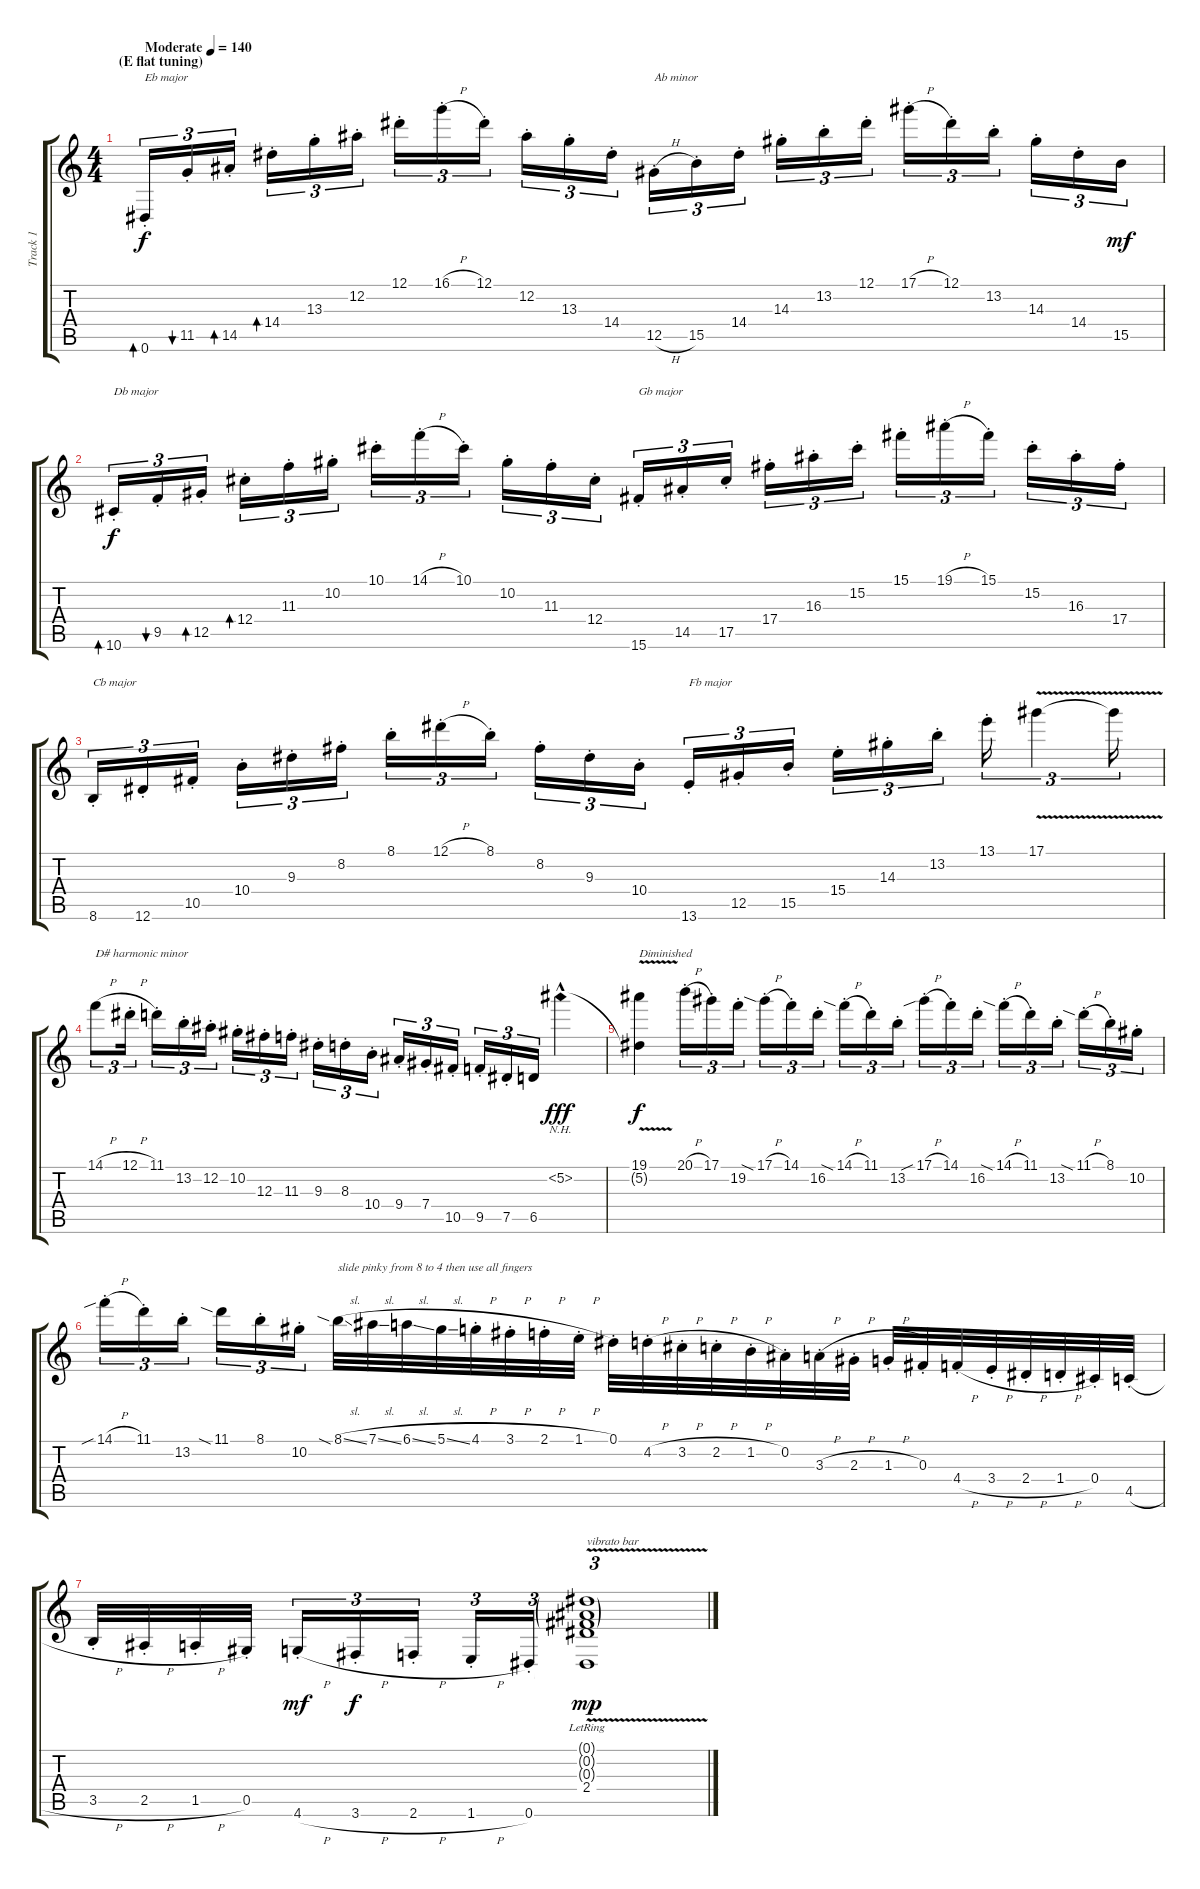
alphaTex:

\track ("Track 1" "Track 1") {instrument overdrivenguitar}
\staff {score tabs}
\tuning (Eb4 Bb3 Gb3 Db3 Ab2 Eb2) {hide}
\ts (4 4)
\section ("" "(E flat tuning)")
\tempo (140 "Moderate")
\clef g2
\ks c
0.6{st}.16{tu (3 2) bd 480 txt "Eb major" dy f instrument overdrivenguitar} 11.5{st}.16{tu (3 2) bu 60} 14.5{st}.16{tu (3 2) bd 60 beam splitsecondary} 14.4{st}.16{tu (3 2) bd 60} 13.3{st}.16{tu (3 2)} 12.2{st}.16{tu (3 2)} 12.1{st}.16{tu (3 2)} 16.1{h st}.16{tu (3 2)} 12.1{st}.16{tu (3 2) beam splitsecondary} 12.2{st}.16{tu (3 2)} 13.3{st}.16{tu (3 2)} 14.4{st}.16{tu (3 2)} 12.5{h st}.16{tu (3 2) txt "Ab minor"} 15.5{st}.16{tu (3 2)} 14.4{st}.16{tu (3 2) beam splitsecondary} 14.3{st}.16{tu (3 2)} 13.2{st}.16{tu (3 2)} 12.1{st}.16{tu (3 2)} 17.1{h st}.16{tu (3 2)} 12.1{st}.16{tu (3 2)} 13.2{st}.16{tu (3 2) beam splitsecondary} 14.3{st}.16{tu (3 2)} 14.4{st}.16{tu (3 2)} 15.5.16{tu (3 2) dy mf} |
10.6{st}.16{tu (3 2) bd 60 txt "Db major" dy f} 9.5{st}.16{tu (3 2) bu 60} 12.5{st}.16{tu (3 2) bd 60 beam splitsecondary} 12.4{st}.16{tu (3 2) bd 60} 11.3{st}.16{tu (3 2)} 10.2{st}.16{tu (3 2)} 10.1{st}.16{tu (3 2)} 14.1{h st}.16{tu (3 2)} 10.1{st}.16{tu (3 2) beam splitsecondary} 10.2{st}.16{tu (3 2)} 11.3{st}.16{tu (3 2)} 12.4{st}.16{tu (3 2)} 15.6{st}.16{tu (3 2) txt "Gb major"} 14.5{st}.16{tu (3 2)} 17.5{st}.16{tu (3 2) beam splitsecondary} 17.4{st}.16{tu (3 2)} 16.3{st}.16{tu (3 2)} 15.2{st}.16{tu (3 2)} 15.1{st}.16{tu (3 2)} 19.1{h st}.16{tu (3 2)} 15.1{st}.16{tu (3 2) beam splitsecondary} 15.2{st}.16{tu (3 2)} 16.3{st}.16{tu (3 2)} 17.4{st}.16{tu (3 2)} |
8.6{st}.16{tu (3 2) txt "Cb major"} 12.6{st}.16{tu (3 2)} 10.5{st}.16{tu (3 2) beam splitsecondary} 10.4{st}.16{tu (3 2)} 9.3{st}.16{tu (3 2)} 8.2{st}.16{tu (3 2)} 8.1{st}.16{tu (3 2)} 12.1{h st}.16{tu (3 2)} 8.1{st}.16{tu (3 2) beam splitsecondary} 8.2{st}.16{tu (3 2)} 9.3{st}.16{tu (3 2)} 10.4{st}.16{tu (3 2)} 13.6{st}.16{tu (3 2) txt "Fb major"} 12.5{st}.16{tu (3 2)} 15.5{st}.16{tu (3 2) beam splitsecondary} 15.4{st}.16{tu (3 2)} 14.3{st}.16{tu (3 2)} 13.2{st}.16{tu (3 2)} 13.1{st}.16{tu (3 2)} 17.1{v}.4{tu (3 2)} 17.1{t}.16{tu (3 2)} |
14.1{h}.8{tu (3 2) txt "D# harmonic minor"} 12.1{h st}.16{tu (3 2) beam splitsecondary} 11.1{st}.16{tu (3 2)} 13.2{st}.16{tu (3 2)} 12.2{st}.16{tu (3 2)} 10.2{st}.16{tu (3 2)} 12.3{st}.16{tu (3 2)} 11.3{st}.16{tu (3 2) beam splitsecondary} 9.3{st}.16{tu (3 2)} 8.3{st}.16{tu (3 2)} 10.4{st}.16{tu (3 2)} 9.4{st}.16{tu (3 2)} 7.4{st}.16{tu (3 2)} 10.5{st}.16{tu (3 2) beam splitsecondary} 9.5{st}.16{tu (3 2)} 7.5{st}.16{tu (3 2)} 6.5.16{tu (3 2)} 5.2{nh hac}.4{dy fff} |
(19.1{v} 5.2{t}).4{txt "Diminished" dy f} 20.1{h st}.16{tu (3 2)} 17.1{st}.16{tu (3 2)} 19.2{st}.16{tu (3 2) beam splitsecondary} 17.1{sia h st}.16{tu (3 2)} 14.1{st}.16{tu (3 2)} 16.2{st}.16{tu (3 2)} 14.1{sia h st}.16{tu (3 2)} 11.1{st}.16{tu (3 2)} 13.2{st}.16{tu (3 2) beam splitsecondary} 17.1{sib h st}.16{tu (3 2)} 14.1{st}.16{tu (3 2)} 16.2{st}.16{tu (3 2)} 14.1{sia h st}.16{tu (3 2)} 11.1{st}.16{tu (3 2)} 13.2{st}.16{tu (3 2) beam splitsecondary} 11.1{sia h st}.16{tu (3 2)} 8.1{st}.16{tu (3 2)} 10.2{st}.16{tu (3 2)} |
14.1{sib h st}.16{tu (3 2)} 11.1{st}.16{tu (3 2)} 13.2{st}.16{tu (3 2) beam splitsecondary} 11.1{sia}.16{tu (3 2)} 8.1{st}.16{tu (3 2)} 10.2{st}.16{tu (3 2)} 8.1{sia sl}.32{txt "slide pinky from 8 to 4 then use all fingers"} 7.1{sl}.32 6.1{sl}.32 5.1{sl}.32 4.1{h st}.32 3.1{h st}.32 2.1{h st}.32 1.1{h st}.32 0.1{st}.32 4.2{h st}.32 3.2{h st}.32 2.2{h st}.32 1.2{h st}.32 0.2{st}.32 3.3{h st}.32 2.3{h st}.32 1.3{h st}.32 0.3{st}.32 4.4{h st}.32 3.4{h st}.32 2.4{h st}.32 1.4{h st}.32 0.4{st}.32 4.5{h st}.32 |
3.5{h st}.32 2.5{h st}.32 1.5{h st}.32 0.5{st}.32{beam splitsecondary} 4.6{h st}.16{tu (3 2) dy mf} 3.6{h st}.16{tu (3 2) dy f} 2.6{h st}.16{tu (3 2)} 1.6{h st}.16{tu (3 2)} 0.6{st}.16{tu (3 2)} (0.1{v g lr} 0.2{v g lr} 0.3{v g lr} 2.4{v lr} 0.6{t}).1{tu (3 2) txt "vibrato bar" dy mp}
